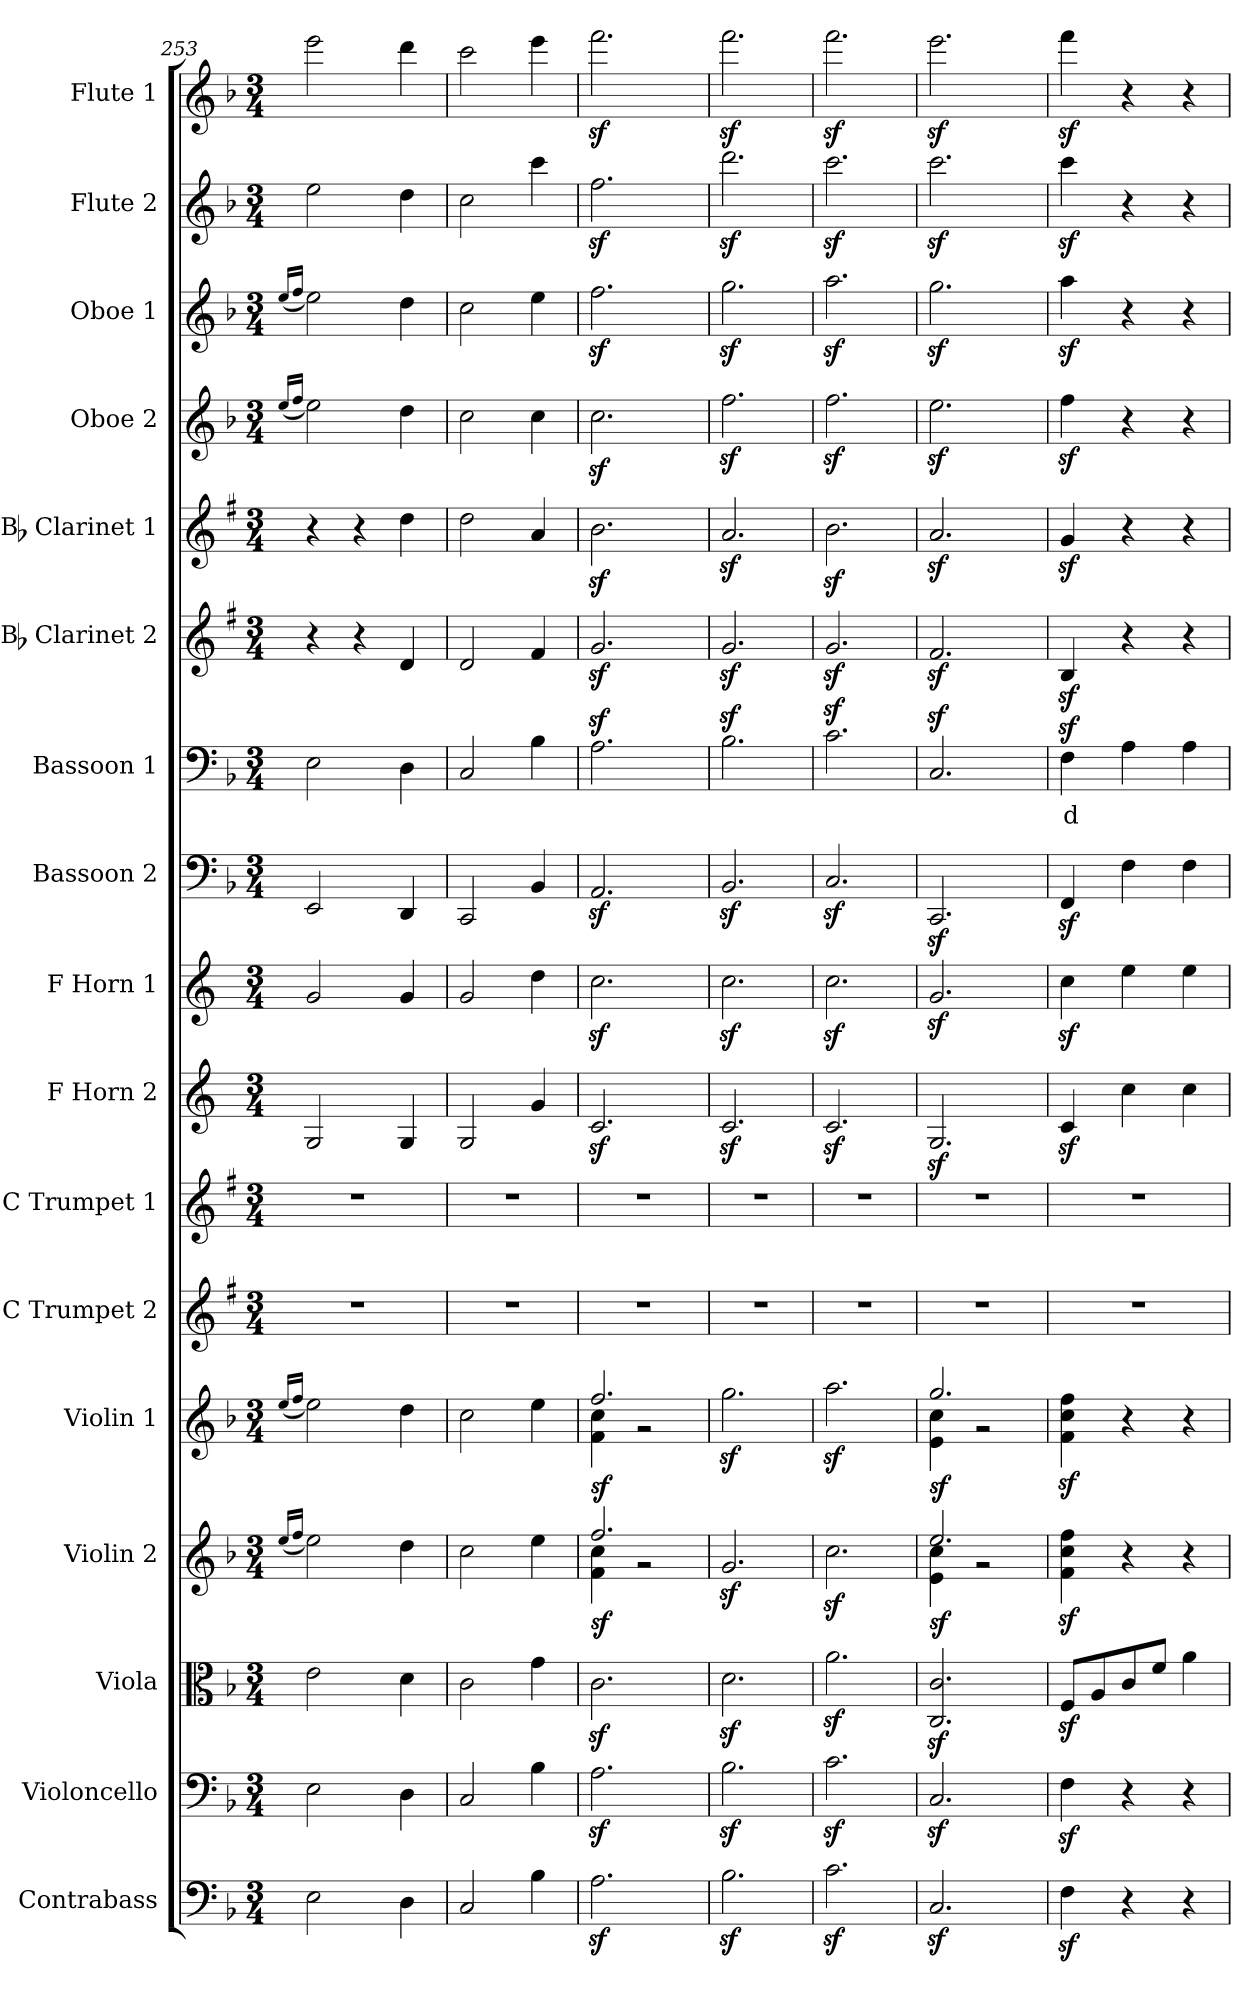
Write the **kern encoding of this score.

**kern	**kern	**kern	**kern	**dynam	**kern	**dynam	**kern	**kern	**kern	**kern	**kern	**kern	**text	**kern	**kern	**kern	**kern	**kern	**kern
*part17	*part16	*part15	*part14	*part14	*part13	*part13	*part12	*part11	*part10	*part9	*part8	*part7	*part7	*part6	*part5	*part4	*part3	*part2	*part1
*staff17	*staff16	*staff15	*staff14	*staff14	*staff13	*staff13	*staff12	*staff11	*staff10	*staff9	*staff8	*staff7	*staff7	*staff6	*staff5	*staff4	*staff3	*staff2	*staff1
*I"Contrabass	*I"Violoncello	*I"Viola	*I"Violin 2	*	*I"Violin 1	*	*I"C Trumpet 2	*I"C Trumpet 1	*I"F Horn 2	*I"F Horn 1	*I"Bassoon 2	*I"Bassoon 1	*	*I"Bb Clarinet 2	*I"Bb Clarinet 1	*I"Oboe  2	*I"Oboe 1	*I"Flute 2	*I"Flute 1
*I'Cb	*I'Vc	*I'Vla	*I'Vln 2	*	*I'Vln 1	*	*I'Tpt 2	*I'Tpt 1	*I'Hn 2	*I'Hn 1	*I'Bsn 2	*I'Bsn 1	*	*I'Cl 2	*I'Cl 1	*I'Ob 2	*I'Ob 1	*I'Fl 2	*I'Fl 1
*clefF4	*clefF4	*clefC3	*clefG2	*	*clefG2	*	*clefG2	*clefG2	*clefG2	*clefG2	*clefF4	*clefF4	*	*clefG2	*clefG2	*clefG2	*clefG2	*clefG2	*clefG2
*ITrd7c12	*	*	*	*	*	*	*ITrd1c2	*ITrd1c2	*ITrd4c7	*ITrd4c7	*	*	*	*ITrd1c2	*ITrd1c2	*	*	*	*
*k[b-]	*k[b-]	*k[b-]	*k[b-]	*	*k[b-]	*	*k[b-]	*k[b-]	*k[b-]	*k[b-]	*k[b-]	*k[b-]	*	*k[b-]	*k[b-]	*k[b-]	*k[b-]	*k[b-]	*k[b-]
*M3/4	*M3/4	*M3/4	*M3/4	*	*M3/4	*	*M3/4	*M3/4	*M3/4	*M3/4	*M3/4	*M3/4	*	*M3/4	*M3/4	*M3/4	*M3/4	*M3/4	*M3/4
=253	=253	=253	=253	=253	=253	=253	=253	=253	=253	=253	=253	=253	=253	=253	=253	=253	=253	=253	=253
.	.	.	(16qee/LL	.	(16qee/LL	.	.	.	.	.	.	.	.	.	.	(16qee/LL	(16qee/LL	.	.
.	.	.	16qff/JJ	.	16qff/JJ	.	.	.	.	.	.	.	.	.	.	16qff/JJ	16qff/JJ	.	.
2EE\	2E\	2e\	2ee\)	.	2ee\)	.	2.r	2.r	2C/	2c/	2EE/	2E\	.	4r	4r	2ee\)	2ee\)	2ee\	2eee\
.	.	.	.	.	.	.	.	.	.	.	.	.	.	4r	4r	.	.	.	.
4DD\	4D\	4d\	4dd\	.	4dd\	.	.	.	4C/	4c/	4DD/	4D\	.	4c/	4cc\	4dd\	4dd\	4dd\	4ddd\
=254	=254	=254	=254	=254	=254	=254	=254	=254	=254	=254	=254	=254	=254	=254	=254	=254	=254	=254	=254
2CC/	2C/	2c\	2cc\	.	2cc\	.	2.r	2.r	2C/	2c/	2CC/	2C/	.	2c/	2cc\	2cc\	2cc\	2cc\	2ccc\
4BB-\	4B-\	4g\	4ee\	.	4ee\	.	.	.	4c/	4g\	4BB-/	4B-\	.	4e/	4g/	4cc\	4ee\	4ccc\	4eee\
=255	=255	=255	=255	=255	=255	=255	=255	=255	=255	=255	=255	=255	=255	=255	=255	=255	=255	=255	=255
*	*	*	*^	*	*^	*	*	*	*	*	*	*	*	*	*	*	*	*	*
!	!	!	!	!	!LO:DY:b	!	!	!LO:DY:b	!	!	!	!	!	!	!	!	!	!	!	!	!
2.AAz<\	2.Az<\	2.cz<\	2.ff/	4f\ 4cc\	sf	2.ff/	4f\ 4cc\	sf	2.r	2.r	2.Fz</	2.fz<\	2.AAz</	2.Az<\	.	2.fz</	2.az<\	2.ccz<\	2.ffz<\	2.ffz<\	2.fffz<\
.	.	.	.	2r	.	.	2r	.	.	.	.	.	.	.	.	.	.	.	.	.	.
*	*	*	*v	*v	*	*	*	*	*	*	*	*	*	*	*	*	*	*	*	*	*
*	*	*	*	*	*v	*v	*	*	*	*	*	*	*	*	*	*	*	*	*	*
=256	=256	=256	=256	=256	=256	=256	=256	=256	=256	=256	=256	=256	=256	=256	=256	=256	=256	=256	=256
2.BB-z<\	2.B-z<\	2.dz<\	2.gz</	.	2.ggz<\	.	2.r	2.r	2.Fz</	2.fz<\	2.BB-z</	2.B-z<\	.	2.fz</	2.gz</	2.ffz<\	2.ggz<\	2.dddz<\	2.fffz<\
=257	=257	=257	=257	=257	=257	=257	=257	=257	=257	=257	=257	=257	=257	=257	=257	=257	=257	=257	=257
2.Cz<\	2.cz<\	2.az<\	2.ccz<\	.	2.aaz<\	.	2.r	2.r	2.Fz</	2.fz<\	2.Cz</	2.cz<\	.	2.fz</	2.az<\	2.ffz<\	2.aaz<\	2.cccz<\	2.fffz<\
=258	=258	=258	=258	=258	=258	=258	=258	=258	=258	=258	=258	=258	=258	=258	=258	=258	=258	=258	=258
*	*	*	*^	*	*^	*	*	*	*	*	*	*	*	*	*	*	*	*	*
!	!	!	!	!	!LO:DY:b	!	!	!LO:DY:b	!	!	!	!	!	!	!	!	!	!	!	!	!
2.CCz</	2.Cz</	2.C/z< 2.c/z<	2.ee/	4e\ 4cc\	sf	2.gg/	4e\ 4cc\	sf	2.r	2.r	2.Cz</	2.cz</	2.CCz</	2.Cz</	.	2.ez</	2.gz</	2.eez<\	2.ggz<\	2.cccz<\	2.eeez<\
.	.	.	.	2r	.	.	2r	.	.	.	.	.	.	.	.	.	.	.	.	.	.
!!LO:PB:g=z
=259	=259	=259	=259	=259	=259	=259	=259	=259	=259	=259	=259	=259	=259	=259	=259	=259	=259	=259	=259	=259	=259
!	!	!	!	!	!	!	!	!	!	!	!	!	!	!	!LO:LY:b:color=#FF0000	!	!	!	!	!	!
*	*	*	*v	*v	*	*	*	*	*	*	*	*	*	*	*	*	*	*	*	*	*
*	*	*	*	*	*v	*v	*	*	*	*	*	*	*	*	*	*	*	*	*	*
4FFz<\	4Fz<\	8Fz</L	4f\z< 4cc\z< 4ff\z<	.	4f\z< 4cc\z< 4ff\z<	.	2.r	2.r	4Fz</	4fz<\	4FFz</	4Fz<\	d	4Az</	4fz</	4ffz<\	4aaz<\	4cccz<\	4fffz<\
.	.	8A/	.	.	.	.	.	.	.	.	.	.	.	.	.	.	.	.	.
4r	4r	8c/	4r	.	4r	.	.	.	4f\	4a\	4F\	4A\	.	4r	4r	4r	4r	4r	4r
.	.	8f/J	.	.	.	.	.	.	.	.	.	.	.	.	.	.	.	.	.
4r	4r	4a\	4r	.	4r	.	.	.	4f\	4a\	4F\	4A\	.	4r	4r	4r	4r	4r	4r
=	=	=	=	=	=	=	=	=	=	=	=	=	=	=	=	=	=	=	=
*-	*-	*-	*-	*-	*-	*-	*-	*-	*-	*-	*-	*-	*-	*-	*-	*-	*-	*-	*-
